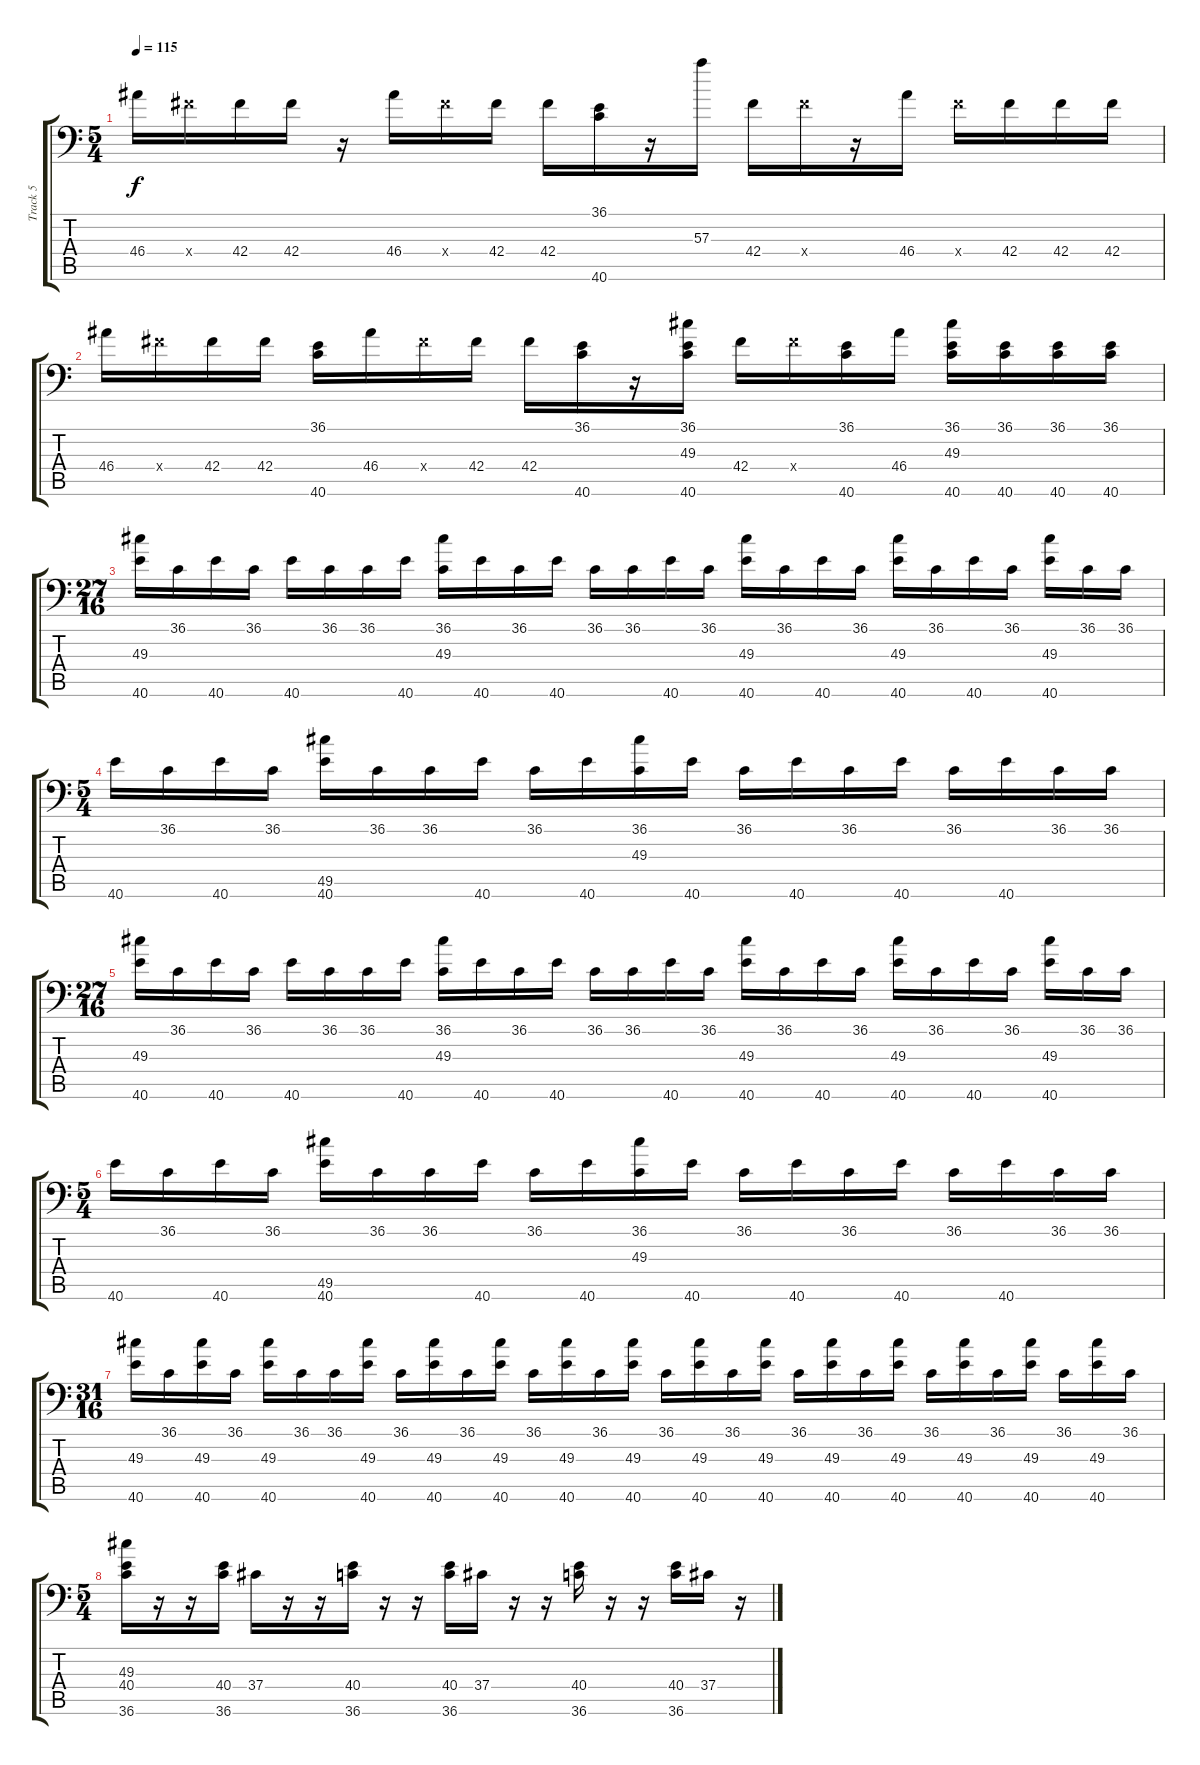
\track ("Track 5" "Track 5") {instrument acousticgrandpiano}
\staff {score tabs}
\tuning (C-1 C-1 C-1 C-1 C-1 C-1) {hide}
\ts (5 4)
\tempo 115
\clef f4
\ks c
46.4.16{dy f} 42.4{x}.16 42.4.16 42.4.16 r.16 46.4.16 42.4{x}.16 42.4.16 42.4.16 (36.1 40.6).16 r.16 57.3.16 42.4.16 42.4{x}.16 r.16 46.4.16 42.4{x}.16 42.4.16 42.4.16 42.4.16 |
46.4.16 42.4{x}.16 42.4.16 42.4.16 (36.1 40.6).16 46.4.16 42.4{x}.16 42.4.16 42.4.16 (36.1 40.6).16 r.16 (36.1 49.3 40.6).16 42.4.16 42.4{x}.16 (36.1 40.6).16 46.4.16 (36.1 49.3 40.6).16 (36.1 40.6).16 (36.1 40.6).16 (36.1 40.6).16 |
\ts (27 16)
(49.3 40.6).16 36.1.16 40.6.16 36.1.16 40.6.16 36.1.16 36.1.16 40.6.16 (36.1 49.3).16 40.6.16 36.1.16 40.6.16 36.1.16 36.1.16 40.6.16 36.1.16 (49.3 40.6).16 36.1.16 40.6.16 36.1.16 (49.3 40.6).16 36.1.16 40.6.16 36.1.16 (49.3 40.6).16 36.1.16 36.1.16 |
\ts (5 4)
40.6.16 36.1.16 40.6.16 36.1.16 (49.5 40.6).16 36.1.16 36.1.16 40.6.16 36.1.16 40.6.16 (36.1 49.3).16 40.6.16 36.1.16 40.6.16 36.1.16 40.6.16 36.1.16 40.6.16 36.1.16 36.1.16 |
\ts (27 16)
(49.3 40.6).16 36.1.16 40.6.16 36.1.16 40.6.16 36.1.16 36.1.16 40.6.16 (36.1 49.3).16 40.6.16 36.1.16 40.6.16 36.1.16 36.1.16 40.6.16 36.1.16 (49.3 40.6).16 36.1.16 40.6.16 36.1.16 (49.3 40.6).16 36.1.16 40.6.16 36.1.16 (49.3 40.6).16 36.1.16 36.1.16 |
\ts (5 4)
40.6.16 36.1.16 40.6.16 36.1.16 (49.5 40.6).16 36.1.16 36.1.16 40.6.16 36.1.16 40.6.16 (36.1 49.3).16 40.6.16 36.1.16 40.6.16 36.1.16 40.6.16 36.1.16 40.6.16 36.1.16 36.1.16 |
\ts (31 16)
(49.3 40.6).16 36.1.16 (49.3 40.6).16 36.1.16 (49.3 40.6).16 36.1.16 36.1.16 (49.3 40.6).16 36.1.16 (49.3 40.6).16 36.1.16 (49.3 40.6).16 36.1.16 (49.3 40.6).16 36.1.16 (49.3 40.6).16 36.1.16 (49.3 40.6).16 36.1.16 (49.3 40.6).16 36.1.16 (49.3 40.6).16 36.1.16 (49.3 40.6).16 36.1.16 (49.3 40.6).16 36.1.16 (49.3 40.6).16 36.1.16 (49.3 40.6).16 36.1.16 |
\ts (5 4)
(49.3 40.4 36.6).16 r.16 r.16 (40.4 36.6).16 37.4.16 r.16 r.16 (40.4 36.6).16 r.16 r.16 (40.4 36.6).16 37.4.16 r.16 r.16 (40.4 36.6).16 r.16 r.16 (40.4 36.6).16 37.4.16 r.16
